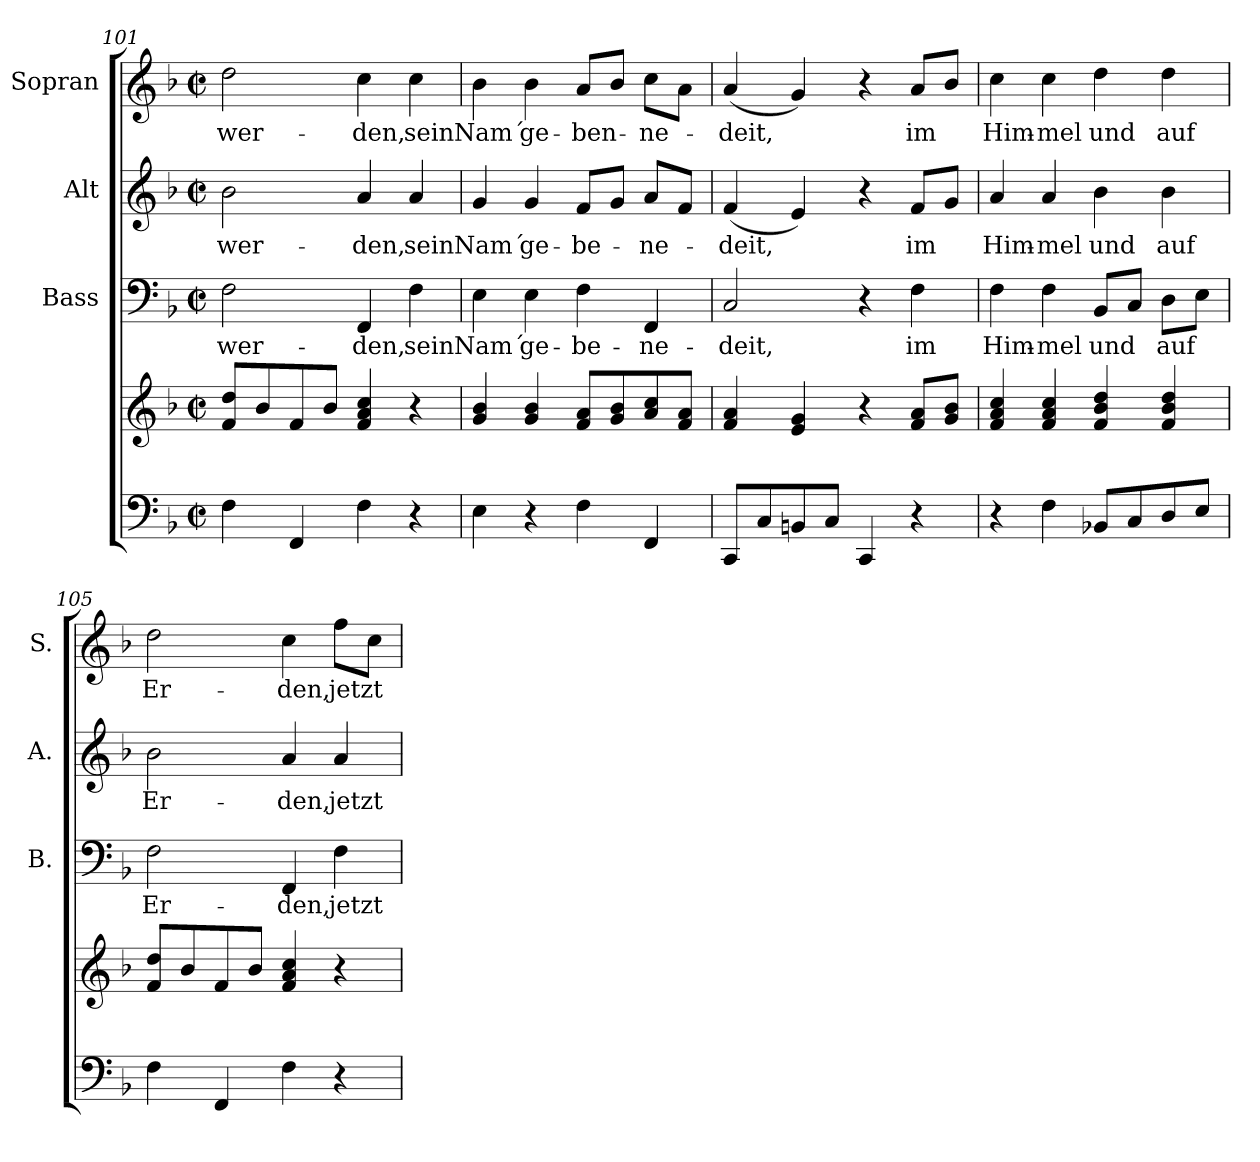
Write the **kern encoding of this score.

**kern	**kern	**kern	**text	**kern	**text	**kern	**text
*part4	*part4	*part3	*part3	*part2	*part2	*part1	*part1
*staff5	*staff4	*staff3	*staff3	*staff2	*staff2	*staff1	*staff1
*	*	*I"Bass	*	*I"Alt	*	*I"Sopran	*
*	*	*I'B.	*	*I'A.	*	*I'S.	*
*clefF4	*clefG2	*clefF4	*	*clefG2	*	*clefG2	*
*k[b-]	*k[b-]	*k[b-]	*	*k[b-]	*	*k[b-]	*
*F:	*F:	*F:	*	*F:	*	*F:	*
*M2/2	*M2/2	*M2/2	*	*M2/2	*	*M2/2	*
*met(c|)	*met(c|)	*met(c|)	*	*met(c|)	*	*met(c|)	*
=101	=101	=101	=101	=101	=101	=101	=101
!	!	!	!LO:LY:b	!	!LO:LY:b	!	!LO:LY:b
4F\	8f/ 8dd/L	2F\	wer-	2b-\	wer-	2dd\	wer-
.	8b-/	.	.	.	.	.	.
4FF/	8f/	.	.	.	.	.	.
.	8b-/J	.	.	.	.	.	.
!	!	!	!LO:LY:b	!	!LO:LY:b	!	!LO:LY:b
4F\	4f/ 4a/ 4cc/	4FF/	-den,	4a/	-den,	4cc\	-den,
!	!	!	!LO:LY:b	!	!LO:LY:b	!	!LO:LY:b
4r	4r	4F\	sein	4a/	sein	4cc\	sein
=102	=102	=102	=102	=102	=102	=102	=102
!	!	!	!LO:LY:b	!	!LO:LY:b	!	!LO:LY:b
4E\	4g/ 4b-/	4E\	Nam´	4g/	Nam´	4b-\	Nam´
!	!	!	!LO:LY:b	!	!LO:LY:b	!	!LO:LY:b
4r	4g/ 4b-/	4E\	ge-	4g/	ge-	4b-\	ge-
!	!	!	!LO:LY:b	!	!LO:LY:b	!	!LO:LY:b
4F\	8f/ 8a/L	4F\	-be-	8f/L	-be-	8a/L	-ben-
.	8g/ 8b-/	.	.	8g/J	.	8b-/J	.
!	!	!	!LO:LY:b	!	!LO:LY:b	!	!LO:LY:b
4FF/	8a/ 8cc/	4FF/	-ne-	8a/L	-ne-	8cc\L	-ne-
.	8f/ 8a/J	.	.	8f/J	.	8a\J	.
!!LO:LB:g=z
=103	=103	=103	=103	=103	=103	=103	=103
!	!	!	!LO:LY:b	!	!LO:LY:b	!	!LO:LY:b
8CC/L	4f/ 4a/	2C/	-deit,	(<4f/	-deit,	(<4a/	-deit,
8C/	.	.	.	.	.	.	.
8BBn/	4e/ 4g/	.	.	4e/)	.	4g/)	.
8C/J	.	.	.	.	.	.	.
4CC/	4r	4r	.	4r	.	4r	.
!	!	!	!LO:LY:b	!	!LO:LY:b	!	!LO:LY:b
4r	8f/ 8a/L	4F\	im	8f/L	im	8a/L	im
.	8g/ 8b-/J	.	.	8g/J	.	8b-/J	.
=104	=104	=104	=104	=104	=104	=104	=104
!	!	!	!LO:LY:b	!	!LO:LY:b	!	!LO:LY:b
4r	4f/ 4a/ 4cc/	4F\	Him-	4a/	Him-	4cc\	Him-
!	!	!	!LO:LY:b	!	!LO:LY:b	!	!LO:LY:b
4F\	4f/ 4a/ 4cc/	4F\	-mel	4a/	-mel	4cc\	-mel
!	!	!	!LO:LY:b	!	!LO:LY:b	!	!LO:LY:b
8BB-X/L	4f/ 4b-/ 4dd/	8BB-/L	und	4b-\	und	4dd\	und
8C/	.	8C/J	.	.	.	.	.
!	!	!	!LO:LY:b	!	!LO:LY:b	!	!LO:LY:b
8D/	4f/ 4b-/ 4dd/	8D\L	auf	4b-\	auf	4dd\	auf
8E/J	.	8E\J	.	.	.	.	.
=105	=105	=105	=105	=105	=105	=105	=105
!	!	!	!LO:LY:b	!	!LO:LY:b	!	!LO:LY:b
4F\	8f/ 8dd/L	2F\	Er-	2b-\	Er-	2dd\	Er-
.	8b-/	.	.	.	.	.	.
4FF/	8f/	.	.	.	.	.	.
.	8b-/J	.	.	.	.	.	.
!	!	!	!LO:LY:b	!	!LO:LY:b	!	!LO:LY:b
4F\	4f/ 4a/ 4cc/	4FF/	-den,	4a/	-den,	4cc\	-den,
!	!	!	!LO:LY:b	!	!LO:LY:b	!	!LO:LY:b
4r	4r	4F\	jetzt	4a/	jetzt	8ff\L	jetzt
.	.	.	.	.	.	8cc\J	.
=	=	=	=	=	=	=	=
*-	*-	*-	*-	*-	*-	*-	*-
